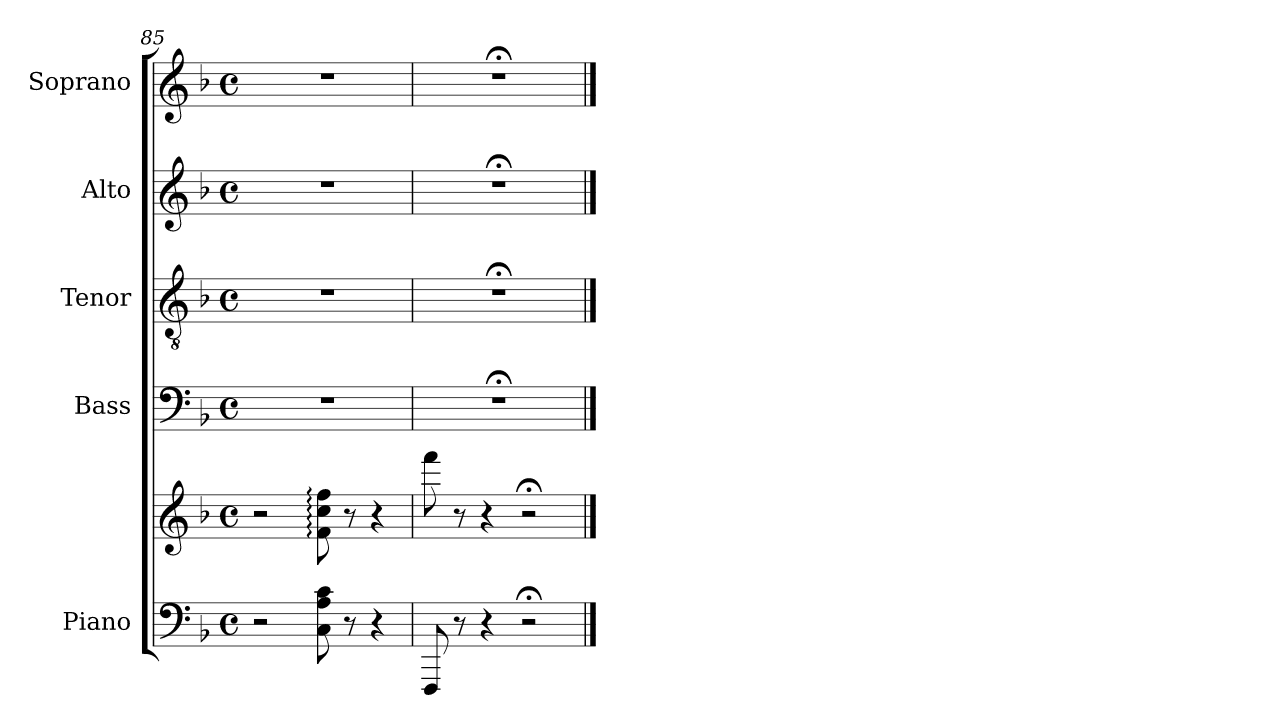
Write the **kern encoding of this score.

**kern	**kern	**kern	**kern	**kern	**kern
*part5	*part5	*part4	*part3	*part2	*part1
*staff6	*staff5	*staff4	*staff3	*staff2	*staff1
*I"Piano	*	*I"Bass	*I"Tenor	*I"Alto	*I"Soprano
*I'Pno	*	*	*	*	*
*clefF4	*clefG2	*clefF4	*clefGv2	*clefG2	*clefG2
*k[b-]	*k[b-]	*k[b-]	*k[b-]	*k[b-]	*k[b-]
*M4/4	*M4/4	*M4/4	*M4/4	*M4/4	*M4/4
*met(c)	*met(c)	*met(c)	*met(c)	*met(c)	*met(c)
=85	=85	=85	=85	=85	=85
2r	2r	1r	1r	1r	1r
8C\ 8A\ 8c\	8f\: 8cc\: 8ff\:	.	.	.	.
8r	8r	.	.	.	.
4r	4r	.	.	.	.
=86	=86	=86	=86	=86	=86
8FFF/	8fff\	1r;<	1r;<	1r;<	1r;<
8r	8r	.	.	.	.
4r	4r	.	.	.	.
2r;<	2r;<	.	.	.	.
==	==	==	==	==	==
*-	*-	*-	*-	*-	*-
